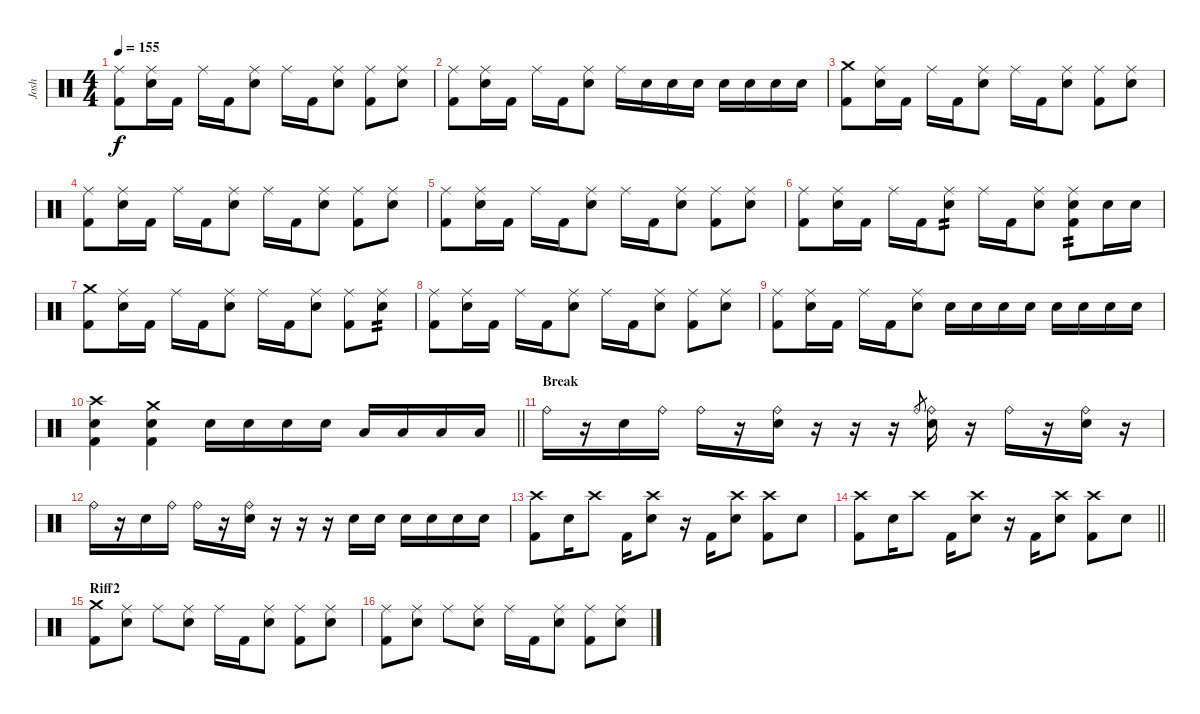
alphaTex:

\track ("Josh" "Josh") {instrument percussion}
\staff {score}
\articulation defaults
\ts (4 4)
\tempo 155
\clef neutral
\ks c
("Ride (middle)" "Kick (hit) 2").8{dy f} ("Ride (middle)" "Electric Snare (hit)").16 "Kick (hit) 2".16 "Ride (middle)".16 "Kick (hit) 2".16 ("Ride (middle)" "Electric Snare (hit)").8 "Ride (middle)".16 "Kick (hit) 2".16 ("Ride (middle)" "Electric Snare (hit)").8 ("Ride (middle)" "Kick (hit) 2").8 ("Ride (middle)" "Electric Snare (hit)").8 |
("Ride (middle)" "Kick (hit) 2").8 ("Ride (middle)" "Electric Snare (hit)").16 "Kick (hit) 2".16 "Ride (middle)".16 "Kick (hit) 2".16 ("Ride (middle)" "Electric Snare (hit)").8 "Ride (middle)".16 "Electric Snare (hit)".16 "Electric Snare (hit)".16 "Electric Snare (hit)".16 "Electric Snare (hit)".16 "Electric Snare (hit)".16 "Electric Snare (hit)".16 "Electric Snare (hit)".16 |
("Crash medium (hit)" "Kick (hit) 2").8 ("Ride (middle)" "Electric Snare (hit)").16 "Kick (hit) 2".16 "Ride (middle)".16 "Kick (hit) 2".16 ("Ride (middle)" "Electric Snare (hit)").8 "Ride (middle)".16 "Kick (hit) 2".16 ("Ride (middle)" "Electric Snare (hit)").8 ("Ride (middle)" "Kick (hit) 2").8 ("Ride (middle)" "Electric Snare (hit)").8 |
("Ride (middle)" "Kick (hit) 2").8 ("Ride (middle)" "Electric Snare (hit)").16 "Kick (hit) 2".16 "Ride (middle)".16 "Kick (hit) 2".16 ("Ride (middle)" "Electric Snare (hit)").8 "Ride (middle)".16 "Kick (hit) 2".16 ("Ride (middle)" "Electric Snare (hit)").8 ("Ride (middle)" "Kick (hit) 2").8 ("Ride (middle)" "Electric Snare (hit)").8 |
("Ride (middle)" "Kick (hit) 2").8 ("Ride (middle)" "Electric Snare (hit)").16 "Kick (hit) 2".16 "Ride (middle)".16 "Kick (hit) 2".16 ("Ride (middle)" "Electric Snare (hit)").8 "Ride (middle)".16 "Kick (hit) 2".16 ("Ride (middle)" "Electric Snare (hit)").8 ("Ride (middle)" "Kick (hit) 2").8 ("Ride (middle)" "Electric Snare (hit)").8 |
("Ride (middle)" "Kick (hit) 2").8 ("Ride (middle)" "Electric Snare (hit)").16 "Kick (hit) 2".16 "Ride (middle)".16 "Kick (hit) 2".16 ("Ride (middle)" "Electric Snare (hit)").8{tp 2} "Ride (middle)".16 "Kick (hit) 2".16 ("Ride (middle)" "Electric Snare (hit)").8 ("Ride (middle)" "Electric Snare (hit)" "Kick (hit) 2").8{tp 2} "Electric Snare (hit)".16 "Electric Snare (hit)".16 |
("Crash medium (hit)" "Kick (hit) 2").8 ("Ride (middle)" "Electric Snare (hit)").16 "Kick (hit) 2".16 "Ride (middle)".16 "Kick (hit) 2".16 ("Ride (middle)" "Electric Snare (hit)").8 "Ride (middle)".16 "Kick (hit) 2".16 ("Ride (middle)" "Electric Snare (hit)").8 ("Ride (middle)" "Kick (hit) 2").8 ("Ride (middle)" "Electric Snare (hit)").8{tp 2} |
("Ride (middle)" "Kick (hit) 2").8 ("Ride (middle)" "Electric Snare (hit)").16 "Kick (hit) 2".16 "Ride (middle)".16 "Kick (hit) 2".16 ("Ride (middle)" "Electric Snare (hit)").8 "Ride (middle)".16 "Kick (hit) 2".16 ("Ride (middle)" "Electric Snare (hit)").8 ("Ride (middle)" "Kick (hit) 2").8 ("Ride (middle)" "Electric Snare (hit)").8 |
("Ride (middle)" "Kick (hit) 2").8 ("Ride (middle)" "Electric Snare (hit)").16 "Kick (hit) 2".16 "Ride (middle)".16 "Kick (hit) 2".16 ("Ride (middle)" "Electric Snare (hit)").8 "Electric Snare (hit)".16 "Electric Snare (hit)".16 "Electric Snare (hit)".16 "Electric Snare (hit)".16 "Electric Snare (hit)".16 "Electric Snare (hit)".16 "Electric Snare (hit)".16 "Electric Snare (hit)".16 |
\barLineRight lightlight
("Crash high (hit)" "Electric Snare (hit)" "Kick (hit) 2").4 ("Crash medium (hit)" "Electric Snare (hit)" "Kick (hit) 2").4 "Electric Snare (hit)".16 "Electric Snare (hit)".16 "Electric Snare (hit)".16 "Electric Snare (hit)".16 "Low Tom (hit)".16 "Low Tom (hit)".16 "Low Tom (hit)".16 "Low Tom (hit)".16 |
\section ("" "Break")
"Ride (bell)".16 r.16 "Electric Snare (hit)".16 "Ride (bell)".16 "Ride (bell)".16 r.16 ("Ride (bell)" "Electric Snare (hit)").16 r.16 r.16 r.16 "Ride (bell)".8{gr} ("Ride (bell)" "Electric Snare (hit)").16 r.16 "Ride (bell)".16 r.16 ("Ride (bell)" "Electric Snare (hit)").16 r.16 |
"Ride (bell)".16 r.16 "Electric Snare (hit)".16 "Ride (bell)".16 "Ride (bell)".16 r.16 ("Ride (bell)" "Electric Snare (hit)").16 r.16 r.16 r.16 "Electric Snare (hit)".16 "Electric Snare (hit)".16 "Electric Snare (hit)".16 "Electric Snare (hit)".16 "Electric Snare (hit)".16 "Electric Snare (hit)".16 |
("Crash high (hit)" "Kick (hit) 2").8 "Electric Snare (hit)".16 "Crash high (hit)".8 "Kick (hit) 2".16 ("Crash high (hit)" "Electric Snare (hit)").8 r.16 "Kick (hit) 2".16 ("Crash high (hit)" "Electric Snare (hit)").8 ("Crash high (hit)" "Kick (hit) 2").8 "Electric Snare (hit)".8 |
\barLineRight lightlight
("Crash high (hit)" "Kick (hit) 2").8 "Electric Snare (hit)".16 "Crash high (hit)".8 "Kick (hit) 2".16 ("Crash high (hit)" "Electric Snare (hit)").8 r.16 "Kick (hit) 2".16 ("Crash high (hit)" "Electric Snare (hit)").8 ("Crash high (hit)" "Kick (hit) 2").8 "Electric Snare (hit)".8 |
\section ("" "Riff2")
("Crash medium (hit)" "Kick (hit) 2").8 ("Ride (middle)" "Electric Snare (hit)").8 "Ride (middle)".8 ("Ride (middle)" "Electric Snare (hit)").8 "Ride (middle)".16 "Kick (hit) 2".16 ("Ride (middle)" "Electric Snare (hit)").8 ("Ride (middle)" "Kick (hit) 2").8 ("Ride (middle)" "Electric Snare (hit)").8 |
("Ride (middle)" "Kick (hit) 2").8 ("Ride (middle)" "Electric Snare (hit)").8 "Ride (middle)".8 ("Ride (middle)" "Electric Snare (hit)").8 "Ride (middle)".16 "Kick (hit) 2".16 ("Ride (middle)" "Electric Snare (hit)").8 ("Ride (middle)" "Kick (hit) 2").8 ("Ride (middle)" "Electric Snare (hit)").8
